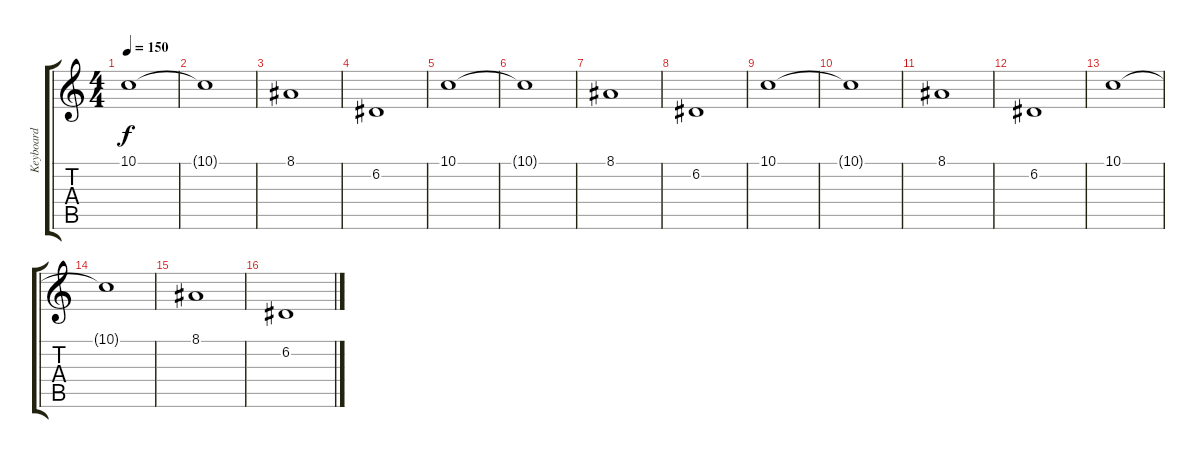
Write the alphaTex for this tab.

\track ("Keyboard" "Keyboard") {instrument lead2sawtooth}
\staff {score tabs}
\tuning (D4 A3 F3 C3 G2 D2) {hide}
\ts (4 4)
\tempo 150
\clef g2
\ks c
10.1.1{dy f} |
10.1{t}.1 |
8.1.1 |
6.2.1 |
10.1.1 |
10.1{t}.1 |
8.1.1 |
6.2.1 |
10.1.1 |
10.1{t}.1 |
8.1.1 |
6.2.1 |
10.1.1 |
10.1{t}.1 |
8.1.1 |
6.2.1
